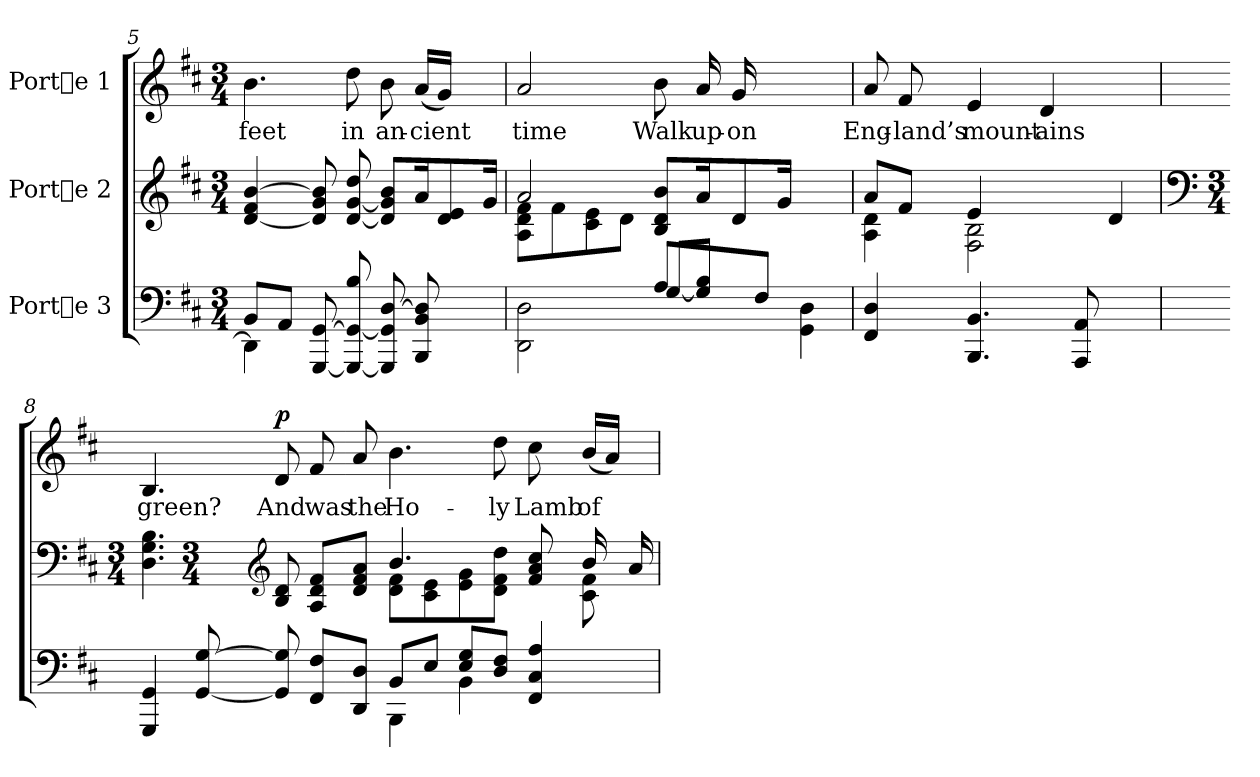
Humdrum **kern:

**kern	**kern	**kern	**text	**dynam
*part3	*part2	*part1	*part1	*part1
*staff3	*staff2	*staff1	*staff1	*staff1
*I"Porte 3	*I"Porte 2	*I"Porte 1	*	*
!!LO:LB:g=z
*clefF4	*clefG2	*clefG2	*	*
*k[f#c#]	*k[f#c#]	*k[f#c#]	*	*
*D:	*D:	*D:	*	*
*M3/4	*M3/4	*M3/4	*	*
=5	=5	=5	=5	=5
*^	*	*	*	*
!	!	!	!	!LO:LY:b	!
4DD\]	8BB/L	[<4b/ 4f#/ [<4d/	4.b\	feet	.
.	8AA/J	.	.	.	.
[<8GG/ [<8GGG/	8ryy	8b/] 8g/ 8d/]	.	.	.
!	!	!	!	!LO:LY:b	!
8B/ 8GG/_< 8GGG/_<	2ryy	8dd/ [<8g/ [<8d/	8dd\	in	.
!	!	!	!	!LO:LY:b	!
[<8D/ 8GG/] 8GGG/]	.	8b/ 8g/] 8d/]L	8b\	an-	.
!	!	!	!	!LO:LY:b	!
8D/] 8BB/ 8BBB/	.	16a/	(>16a/L	-cient	.
!	!	!	!	!LO:LY:b	!
.	.	8e\ 8d\	16g/J)	.	.
8ryy	.	.	8ryy	.	.
.	.	16g/J	.	.	.
=6	=6	=6	=6	=6	=6
*	*	*^	*	*	*
!	!	!	!	!	!LO:LY:b	!
2D\ 2DD\	2ryy	2a/	8f#\ 8d\ 8A\L	2a/	time	.
.	.	.	8f#\	.	.	.
.	.	.	8e\ 8c#\	.	.	.
.	.	.	8d\J	.	.	.
!	!	!	!	!	!LO:LY:b	!
8A/L	[<8G/L	8b/ 8d/ 8B/L	4ryy	8b\	Walk	.
!	!	!	!	!	!LO:LY:b	!
8G/	8B/ 8G/]J	16a/	.	16a/	up-	.
!	!	!	!	!	!LO:LY:b	!
.	.	8d\	.	16g/	-on	.
8F#/J	4.ryy	.	4.ryy	4.ryy	.	.
.	.	16g/J	.	.	.	.
4D\ 4GG\	.	4ryy	.	.	.	.
*v	*v	*	*	*	*	*
=7	=7	=7	=7	=7	=7
!	!	!	!	!LO:LY:b	!
4D/ 4FF#/	4d\ 4A\	8a/L	8a/	Eng-	.
!	!	!	!	!LO:LY:b	!
.	.	8f#/J	8f#/	-land’s	.
!	!	!	!	!LO:LY:b	!
4.BB/ 4.BBB/	2B\ 2F#\	4e/	4e/	mount-	.
!	!	!	!	!LO:LY:b	!
.	.	2ryy	4d/	-ains	.
8AA/ 8AAA/	.	.	.	.	.
4ryy	4d/	.	4ryy	.	.
!!LO:PB:g=z
=8	=8	=8	=8	=8	=8
*	*clefF4	*	*	*	*
*	*M3/4	*	*	*	*
*^	*	*	*	*	*
!	!	!	!	!	!LO:LY:b	!
4GG/ 4GGG/	2.ryy	4.B\ 4.G\ 4.D\	2.ryy	4.B/	green?	.
[<8G/ [<8GG/	.	.	.	.	.	.
*	*	*clefG2	*	*	*	*
*	*	*M3/4	*	*	*	*
!	!	!	!	!	!LO:LY:b	!LO:DY:a
8G/] 8GG/]	.	8d/ 8B/	.	8d/	And	p
!	!	!	!	!	!LO:LY:b	!
8F#/ 8FF#/L	.	8f#/ 8d/ 8A/L	.	8f#/	was	.
!	!	!	!	!	!LO:LY:b	!
8D/ 8DD/J	.	8a/ 8f#/ 8d/J	.	8a/	the	.
!	!	!	!	!	!LO:LY:b	!
4BBB\	8BB/L	4.b/	8f#\ 8d\L	4.b\	Ho-	.
.	8E/J	.	8e\ 8c#\	.	.	.
4BB\	8G/ 8E/L	.	8g\ 8e\	.	.	.
!	!	!	!	!	!LO:LY:b	!
.	8F#/ 8D/J	8ryy	8dd\ 8f#\ 8d\J	8dd\	-ly	.
!	!	!	!	!	!LO:LY:b	!
4A/ 4C#/ 4FF#/	16ryy	8cc#/ 8a/ 8f#/	8ryy	8cc#\	Lamb	.
.	4ryy	.	.	.	.	.
!	!	!	!	!	!LO:LY:b	!
.	.	8f#\ 8c#\	16b/	(>16b/L	of	.
!	!	!	!	!	!LO:LY:b	!
.	.	.	8ryy	16a/J)	.	.
16ryy	.	16a/	.	16ryy	.	.
*v	*v	*	*	*	*	*
*	*v	*v	*	*	*
=	=	=	=	=
*-	*-	*-	*-	*-
